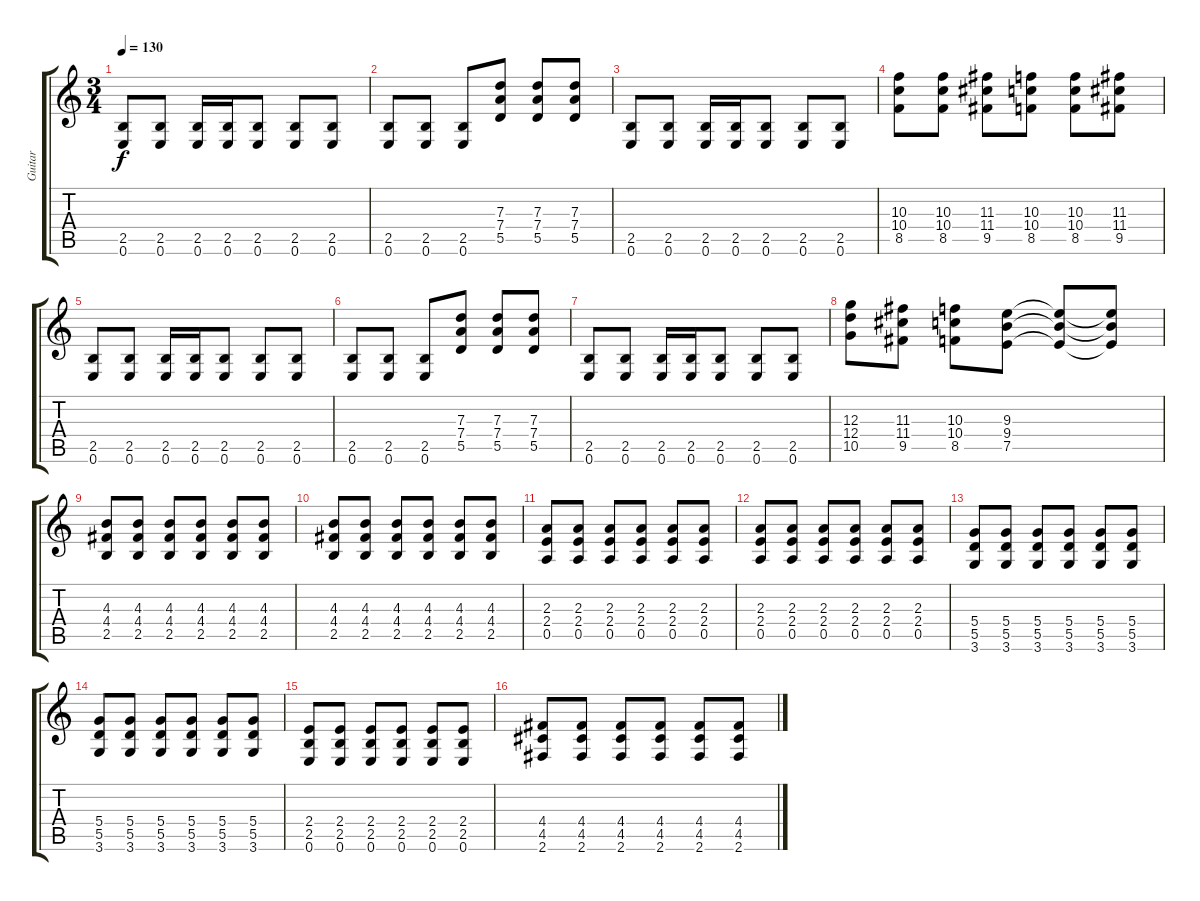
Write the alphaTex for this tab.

\track ("Guitar" "Guitar") {instrument overdrivenguitar}
\staff {score tabs}
\tuning (E4 B3 G3 D3 A2 E2) {hide}
\ts (3 4)
\tempo 130
\clef g2
\ks c
(2.5 0.6).8{dy f} (2.5 0.6).8 (2.5 0.6).16 (2.5 0.6).16 (2.5 0.6).8 (2.5 0.6).8 (2.5 0.6).8 |
(2.5 0.6).8 (2.5 0.6).8 (2.5 0.6).8 (7.3 7.4 5.5).8 (7.3 7.4 5.5).8 (7.3 7.4 5.5).8 |
(2.5 0.6).8 (2.5 0.6).8 (2.5 0.6).16 (2.5 0.6).16 (2.5 0.6).8 (2.5 0.6).8 (2.5 0.6).8 |
(10.3 10.4 8.5).8 (10.3 10.4 8.5).8 (11.3 11.4 9.5).8 (10.3 10.4 8.5).8 (10.3 10.4 8.5).8 (11.3 11.4 9.5).8 |
(2.5 0.6).8 (2.5 0.6).8 (2.5 0.6).16 (2.5 0.6).16 (2.5 0.6).8 (2.5 0.6).8 (2.5 0.6).8 |
(2.5 0.6).8 (2.5 0.6).8 (2.5 0.6).8 (7.3 7.4 5.5).8 (7.3 7.4 5.5).8 (7.3 7.4 5.5).8 |
(2.5 0.6).8 (2.5 0.6).8 (2.5 0.6).16 (2.5 0.6).16 (2.5 0.6).8 (2.5 0.6).8 (2.5 0.6).8 |
(12.3 12.4 10.5).8 (11.3 11.4 9.5).8 (10.3 10.4 8.5).8 (9.3 9.4 7.5).8 (9.3{t} 9.4{t} 7.5{t}).8 (9.3{t} 9.4{t} 7.5{t}).8 |
(4.3 4.4 2.5).8 (4.3 4.4 2.5).8 (4.3 4.4 2.5).8 (4.3 4.4 2.5).8 (4.3 4.4 2.5).8 (4.3 4.4 2.5).8 |
(4.3 4.4 2.5).8 (4.3 4.4 2.5).8 (4.3 4.4 2.5).8 (4.3 4.4 2.5).8 (4.3 4.4 2.5).8 (4.3 4.4 2.5).8 |
(2.3 2.4 0.5).8 (2.3 2.4 0.5).8 (2.3 2.4 0.5).8 (2.3 2.4 0.5).8 (2.3 2.4 0.5).8 (2.3 2.4 0.5).8 |
(2.3 2.4 0.5).8 (2.3 2.4 0.5).8 (2.3 2.4 0.5).8 (2.3 2.4 0.5).8 (2.3 2.4 0.5).8 (2.3 2.4 0.5).8 |
(5.4 5.5 3.6).8 (5.4 5.5 3.6).8 (5.4 5.5 3.6).8 (5.4 5.5 3.6).8 (5.4 5.5 3.6).8 (5.4 5.5 3.6).8 |
(5.4 5.5 3.6).8 (5.4 5.5 3.6).8 (5.4 5.5 3.6).8 (5.4 5.5 3.6).8 (5.4 5.5 3.6).8 (5.4 5.5 3.6).8 |
(2.4 2.5 0.6).8 (2.4 2.5 0.6).8 (2.4 2.5 0.6).8 (2.4 2.5 0.6).8 (2.4 2.5 0.6).8 (2.4 2.5 0.6).8 |
(4.4 4.5 2.6).8 (4.4 4.5 2.6).8 (4.4 4.5 2.6).8 (4.4 4.5 2.6).8 (4.4 4.5 2.6).8 (4.4 4.5 2.6).8
